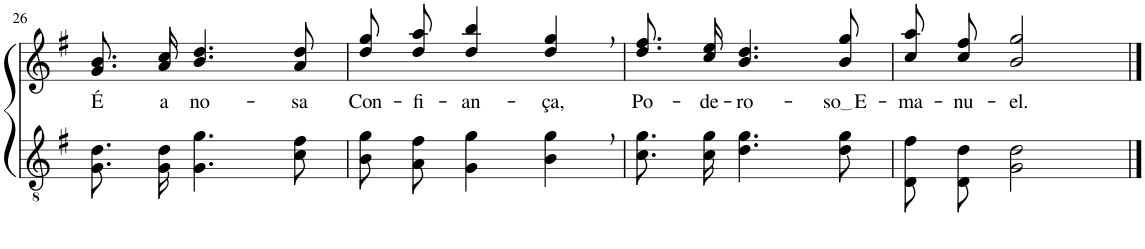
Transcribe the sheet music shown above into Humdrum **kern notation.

**kern	**kern	**text
*part2	*part1	*part1
*staff2	*staff1	*staff1
*I"Parte III e IV	*I"Parte I e II	*
!!LO:PB:g=z
*clefGv2	*clefG2	*
*Trd4c7	*Trd4c7	*
*k[f#]	*k[f#]	*
*M3/4	*M3/4	*
=26	=26	=26
!	!	!LO:LY:b
8.G\ 8.d\L	8.g/ 8.b/L	É
!	!	!LO:LY:b
16G\ 16d\Jk	16a/ 16cc/Jk	a
!	!	!LO:LY:b
4.G\ 4.g\	4.b/ 4.dd/	no-
!	!	!LO:LY:b
8c\ 8f#\	8a/ 8dd/	-sa
=27	=27	=27
!	!	!LO:LY:b
8B\ 8g\L	8dd\ 8gg\L	Con-
!	!	!LO:LY:b
8A\ 8f#\J	8dd\ 8aa\J	-fi-
!	!	!LO:LY:b
4G\ 4g\	4dd/ 4bb/	-an-
!	!	!LO:LY:b
4B\, 4g\,	4dd/, 4gg/,	-ça,
=28	=28	=28
!	!	!LO:LY:b
8.c\ 8.g\L	8.dd\ 8.ff#\L	Po-
!	!	!LO:LY:b
16c\ 16g\Jk	16cc\ 16ee\Jk	-de-
!	!	!LO:LY:b
4.d\ 4.g\	4.b/ 4.dd/	-ro-
!	!	!LO:LY:b
8d\ 8g\	8b/ 8gg/	so E
=29	=29	=29
!	!	!LO:LY:b
8D/ 8f#/L	8cc\ 8aa\L	-ma-
!	!	!LO:LY:b
8D/ 8d/J	8cc\ 8ff#\J	-nu-
!	!	!LO:LY:b
2G\ 2d\	2b/ 2gg/	-el.
==	==	==
*-	*-	*-
